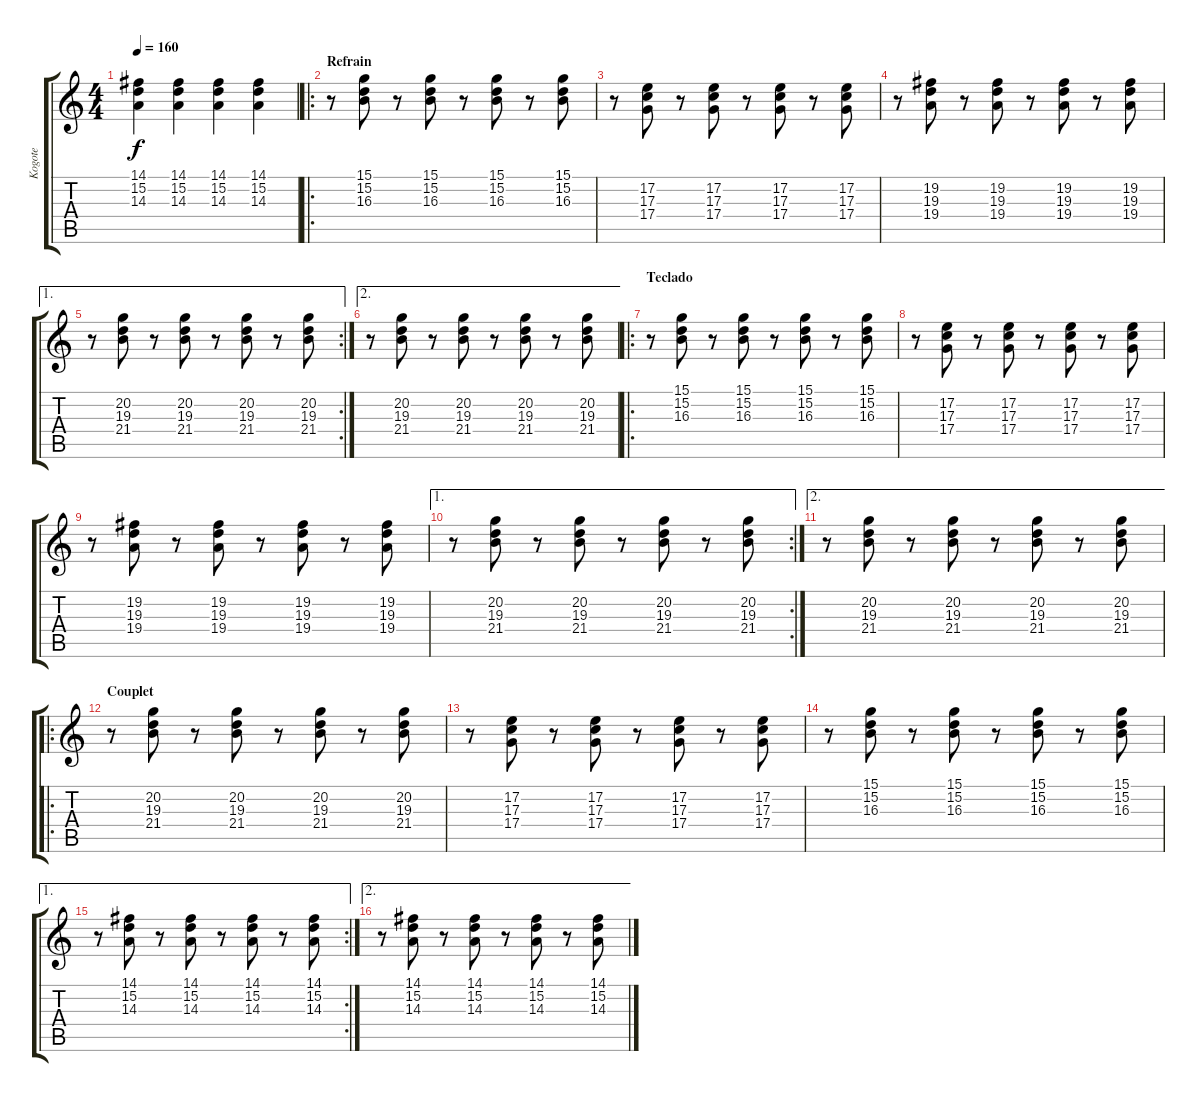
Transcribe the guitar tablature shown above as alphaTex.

\track ("Kogote" "Kogote") {instrument drawbarorgan}
\staff {score tabs}
\tuning (E4 B3 G3 D3 A2 E2) {hide}
\ts (4 4)
\tempo 160
\clef g2
\ks c
(14.1 15.2 14.3).4{dy f} (14.1 15.2 14.3).4 (14.1 15.2 14.3).4 (14.1 15.2 14.3).4 |
\ro
\section ("" "Refrain")
r.8 (15.1 15.2 16.3).8 r.8 (15.1 15.2 16.3).8 r.8 (15.1 15.2 16.3).8 r.8 (15.1 15.2 16.3).8 |
r.8 (17.2 17.3 17.4).8 r.8 (17.2 17.3 17.4).8 r.8 (17.2 17.3 17.4).8 r.8 (17.2 17.3 17.4).8 |
r.8 (19.2 19.3 19.4).8 r.8 (19.2 19.3 19.4).8 r.8 (19.2 19.3 19.4).8 r.8 (19.2 19.3 19.4).8 |
\ae 1
\rc 2
r.8 (20.2 19.3 21.4).8 r.8 (20.2 19.3 21.4).8 r.8 (20.2 19.3 21.4).8 r.8 (20.2 19.3 21.4).8 |
\ae 2
r.8 (20.2 19.3 21.4).8 r.8 (20.2 19.3 21.4).8 r.8 (20.2 19.3 21.4).8 r.8 (20.2 19.3 21.4).8 |
\ro
\section ("" "Teclado")
r.8 (15.1 15.2 16.3).8 r.8 (15.1 15.2 16.3).8 r.8 (15.1 15.2 16.3).8 r.8 (15.1 15.2 16.3).8 |
r.8 (17.2 17.3 17.4).8 r.8 (17.2 17.3 17.4).8 r.8 (17.2 17.3 17.4).8 r.8 (17.2 17.3 17.4).8 |
r.8 (19.2 19.3 19.4).8 r.8 (19.2 19.3 19.4).8 r.8 (19.2 19.3 19.4).8 r.8 (19.2 19.3 19.4).8 |
\ae 1
\rc 2
r.8 (20.2 19.3 21.4).8 r.8 (20.2 19.3 21.4).8 r.8 (20.2 19.3 21.4).8 r.8 (20.2 19.3 21.4).8 |
\ae 2
r.8 (20.2 19.3 21.4).8 r.8 (20.2 19.3 21.4).8 r.8 (20.2 19.3 21.4).8 r.8 (20.2 19.3 21.4).8 |
\ro
\section ("" "Couplet")
r.8 (20.2 19.3 21.4).8 r.8 (20.2 19.3 21.4).8 r.8 (20.2 19.3 21.4).8 r.8 (20.2 19.3 21.4).8 |
r.8 (17.2 17.3 17.4).8 r.8 (17.2 17.3 17.4).8 r.8 (17.2 17.3 17.4).8 r.8 (17.2 17.3 17.4).8 |
r.8 (15.1 15.2 16.3).8 r.8 (15.1 15.2 16.3).8 r.8 (15.1 15.2 16.3).8 r.8 (15.1 15.2 16.3).8 |
\ae 1
\rc 2
r.8 (14.1 15.2 14.3).8 r.8 (14.1 15.2 14.3).8 r.8 (14.1 15.2 14.3).8 r.8 (14.1 15.2 14.3).8 |
\ae 2
r.8 (14.1 15.2 14.3).8 r.8 (14.1 15.2 14.3).8 r.8 (14.1 15.2 14.3).8 r.8 (14.1 15.2 14.3).8
